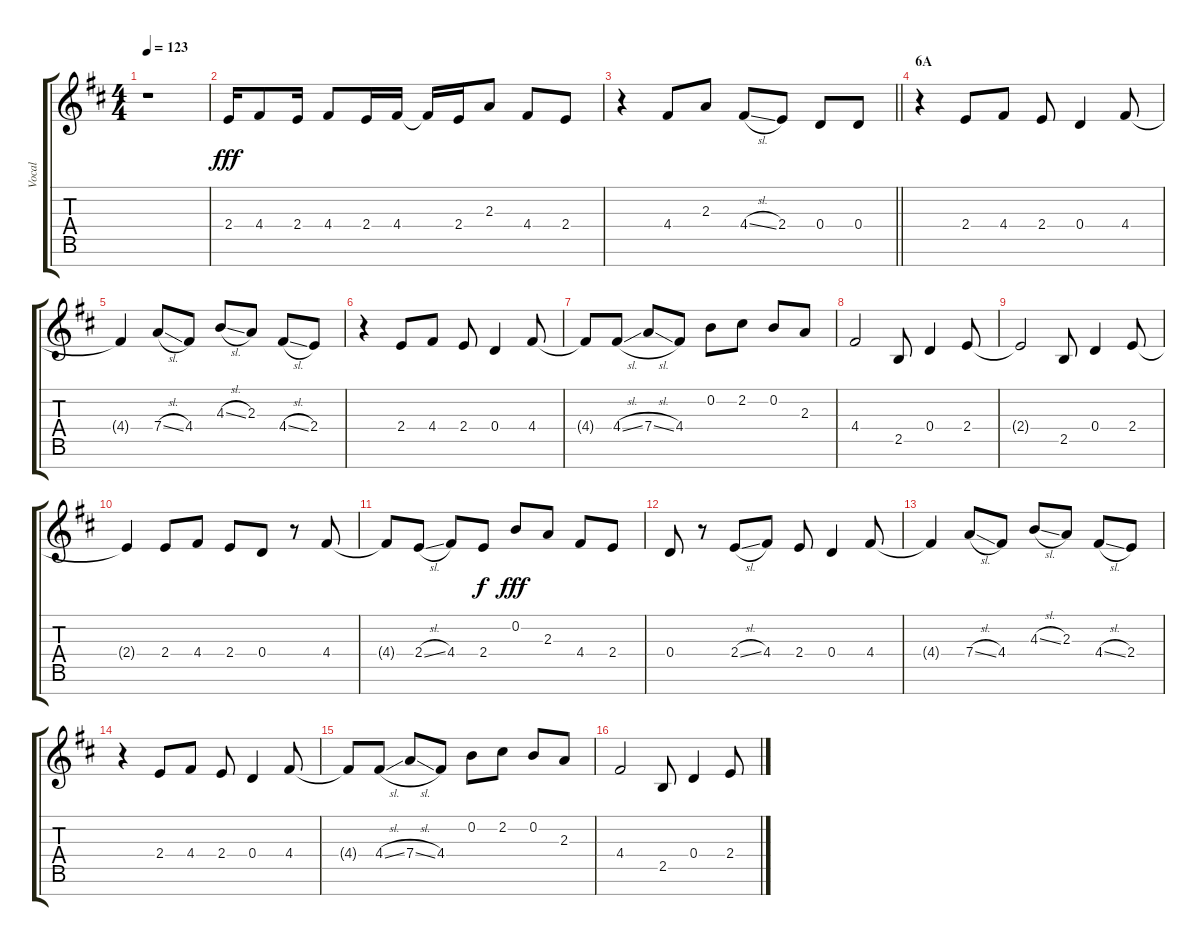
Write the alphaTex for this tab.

\track ("Vocal" "Vocal") {instrument voiceoohs}
\staff {score tabs}
\tuning (E5 B4 G4 D4 A3 E3 B2) {hide}
\ts (4 4)
\tempo 123
\clef g2
\ks d
r.1{dy fff} |
2.4.16 4.4.8 2.4.16 4.4.8 2.4.16 4.4.16 4.4{t}.16 2.4.16 2.3.8 4.4.8 2.4.8 |
\barLineRight lightlight
r.4 4.4.8 2.3.8 4.4{sl}.8 2.4.8 0.4.8 0.4.8 |
\section ("" "6A")
r.4 2.4.8 4.4.8 2.4.8 0.4.4 4.4.8 |
4.4{t}.4 7.4{sl}.8 4.4.8 4.3{sl}.8 2.3.8 4.4{sl}.8 2.4.8 |
r.4 2.4.8 4.4.8 2.4.8 0.4.4 4.4.8 |
4.4{t}.8 4.4{sl}.8 7.4{sl}.8 4.4.8 0.2.8 2.2.8 0.2.8 2.3.8 |
4.4.2 2.5.8 0.4.4 2.4.8 |
2.4{t}.2 2.5.8 0.4.4 2.4.8 |
2.4{t}.4 2.4.8 4.4.8 2.4.8 0.4.8 r.8 4.4.8 |
4.4{t}.8 2.4{sl}.8 4.4.8 2.4.8{dy f} 0.2.8{dy fff} 2.3.8 4.4.8 2.4.8 |
0.4.8 r.8 2.4{sl}.8 4.4.8 2.4.8 0.4.4 4.4.8 |
4.4{t}.4 7.4{sl}.8 4.4.8 4.3{sl}.8 2.3.8 4.4{sl}.8 2.4.8 |
r.4 2.4.8 4.4.8 2.4.8 0.4.4 4.4.8 |
4.4{t}.8 4.4{sl}.8 7.4{sl}.8 4.4.8 0.2.8 2.2.8 0.2.8 2.3.8 |
4.4.2 2.5.8 0.4.4 2.4.8
